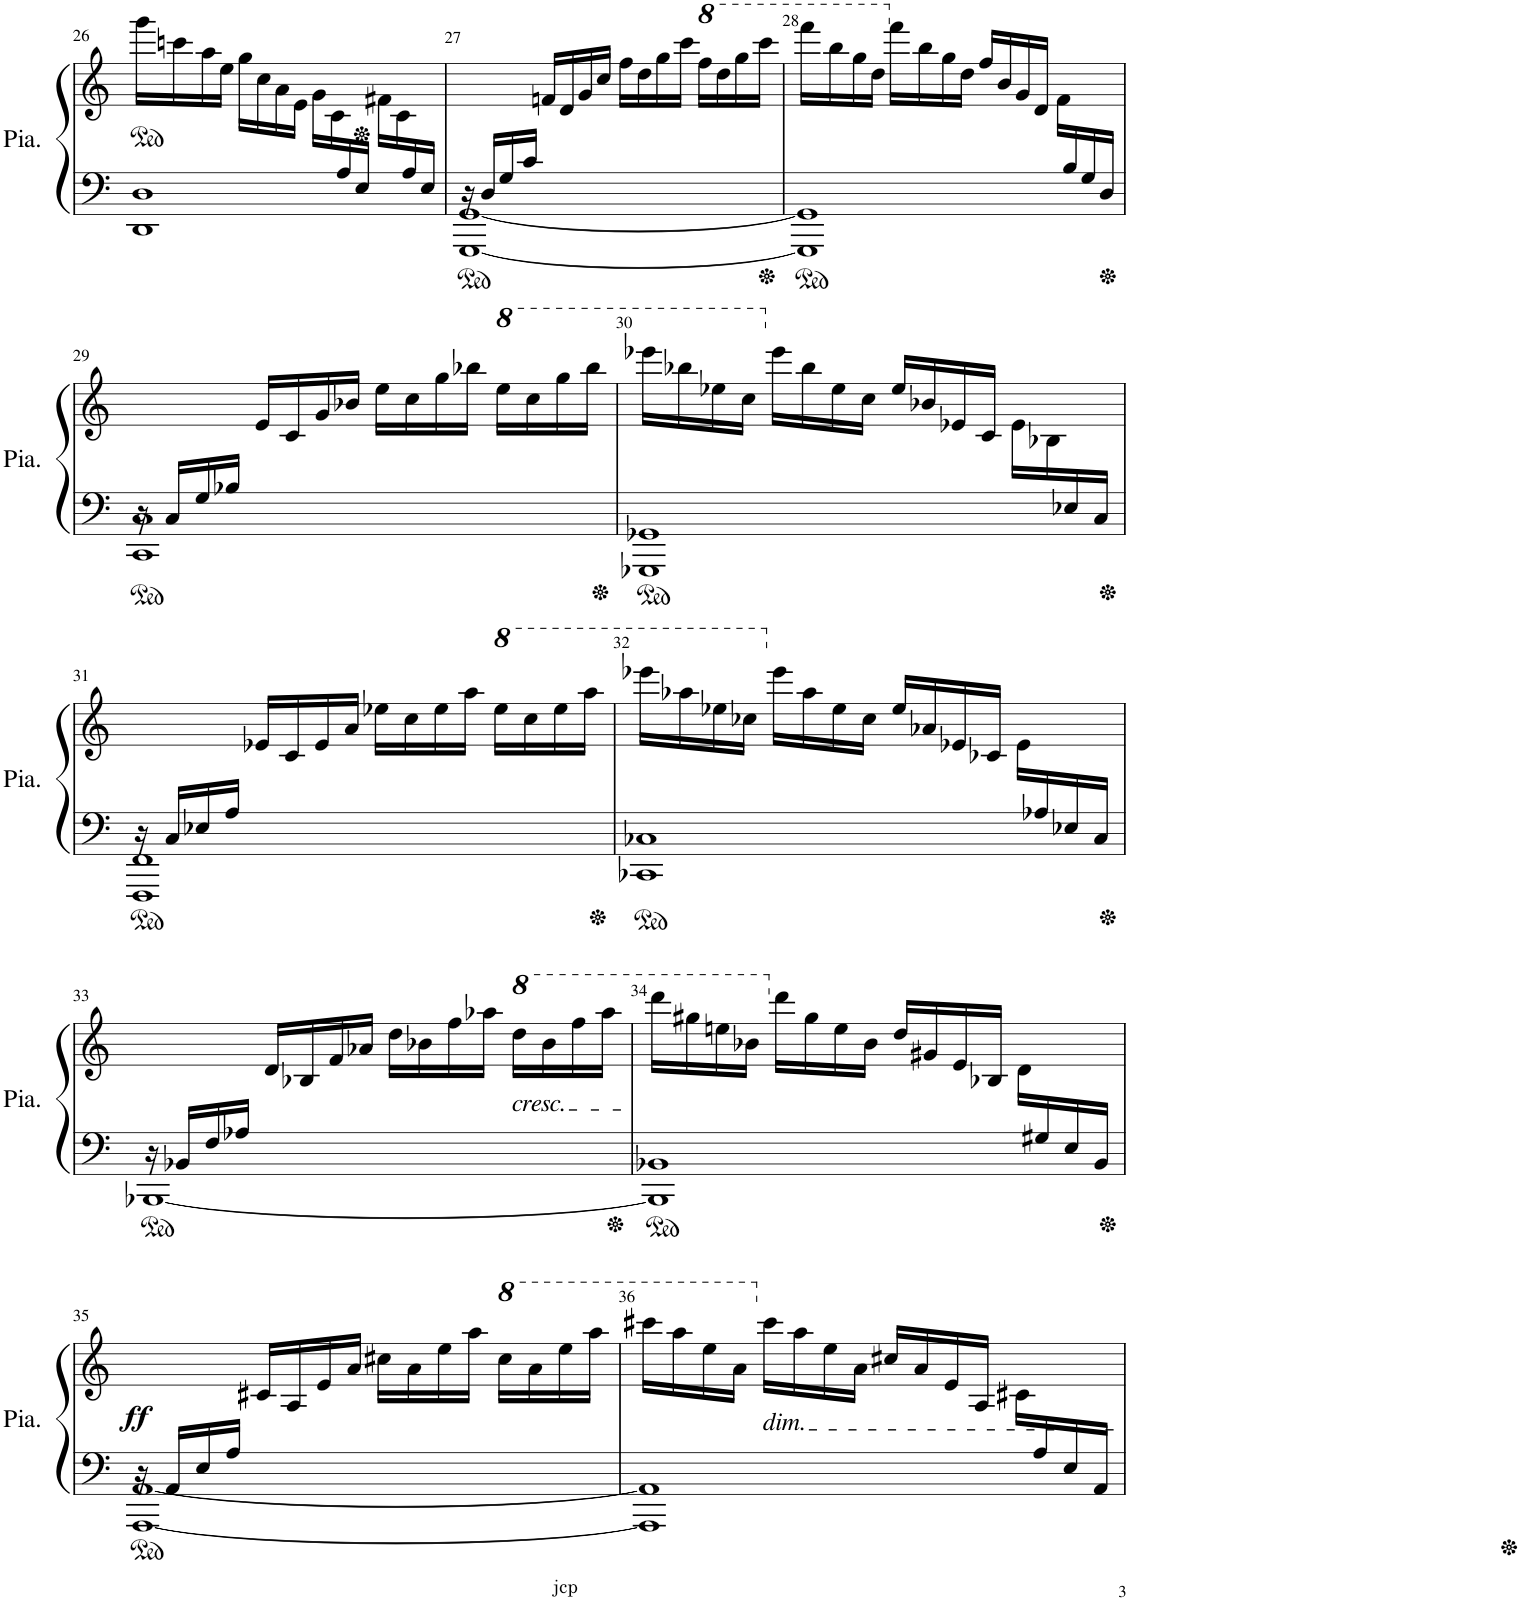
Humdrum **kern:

**kern	**kern	**dynam
*part1	*part1	*part1
*staff2	*staff1	*staff1/2
*I"Piano	*	*
*I'Pia.	*	*
!!LO:PB:g=z
*clefF4	*clefG2	*
*k[]	*k[]	*
*M4/4	*M4/4	*
*met(c)	*met(c)	*
=26	=26	=26
*^	*	*
*	*	*ped	*
8ryy	1DD 1D	16ggg\LL	.
.	.	16cccn\	.
.	.	16aa\	.
.	.	16ee\JJ	.
.	.	16gg\LL	.
.	.	16cc\	.
.	.	16a\	.
.	.	16e\JJ	.
.	.	16g\LL	.
.	.	16c\	.
16A/	.	8ryy	.
16E/JJ	.	.	.
*Xped	*	*	*
8ryy	.	16f#X\LL	.
.	.	16c\	.
16A/	.	8ryy	.
16E/JJ	.	.	.
=27	=27	=27	=27
16ryy	[1GGG [<1GG	16r	.
16D/LL	.	8.ryy	.
16G/	.	.	.
16c/JJ	.	.	.
2.ryy	.	16fn/LL	.
.	.	16d/	.
.	.	16g/	.
.	.	16cc/JJ	.
.	.	16ff\LL	.
.	.	16dd\	.
.	.	16gg\	.
.	.	16ccc\JJ	.
*	*	*8va	*
.	.	16fff\LL	.
.	.	16ddd\	.
.	.	16ggg\	.
.	.	16cccc\JJ	.
=28	=28	=28	=28
16ryy	1GGG] 1GG]	16ffff\LL	.
.	.	16bbb\	.
.	.	16ggg\	.
.	.	16ddd\JJ	.
*	*	*X8va	*
.	.	16fff\LL	.
.	.	16bb\	.
.	.	16gg\	.
.	.	16dd\JJ	.
.	.	16ff/LL	.
.	.	16b/	.
.	.	16g/	.
.	.	16d/JJ	.
.	.	16f\LL	.
16B/	.	8.ryy	.
16G/	.	.	.
16D/JJ	.	.	.
!!LO:LB:g=z
=29	=29	=29	=29
16ryy	1CC 1C	16r	.
16C/LL	.	8.ryy	.
16G/	.	.	.
16B-X/JJ	.	.	.
2.ryy	.	16e/LL	.
.	.	16c/	.
.	.	16g/	.
.	.	16b-X/JJ	.
.	.	16ee\LL	.
.	.	16cc\	.
.	.	16gg\	.
.	.	16bb-X\JJ	.
*	*	*8va	*
.	.	16eee\LL	.
.	.	16ccc\	.
.	.	16ggg\	.
.	.	16bbb-\JJ	.
=30	=30	=30	=30
2..ryy	1GGG-X 1GG-X	16eeee-X\LL	.
.	.	16bbb-X\	.
.	.	16eee-X\	.
.	.	16ccc\JJ	.
*	*	*X8va	*
.	.	16eee-\LL	.
.	.	16bb-\	.
.	.	16ee-\	.
.	.	16cc\JJ	.
.	.	16ee-/LL	.
.	.	16b-X/	.
.	.	16e-X/	.
.	.	16c/JJ	.
.	.	16e-\LL	.
.	.	16B-X\	.
16E-X/	.	8ryy	.
16C/JJ	.	.	.
!!LO:LB:g=z
=31	=31	=31	=31
16ryy	1FFF 1FF	16r	.
16C/LL	.	8.ryy	.
16E-X/	.	.	.
16A/JJ	.	.	.
2.ryy	.	16e-X/LL	.
.	.	16c/	.
.	.	16e-/	.
.	.	16a/JJ	.
.	.	16ee-X\LL	.
.	.	16cc\	.
.	.	16ee-\	.
.	.	16aa\JJ	.
*	*	*8va	*
.	.	16eee-\LL	.
.	.	16ccc\	.
.	.	16eee-\	.
.	.	16aaa\JJ	.
=32	=32	=32	=32
16ryy	1CC-X 1C-X	16eeee-X\LL	.
.	.	16aaa-X\	.
.	.	16eee-X\	.
.	.	16ccc-X\JJ	.
*	*	*X8va	*
.	.	16eee-\LL	.
.	.	16aa-\	.
.	.	16ee-\	.
.	.	16cc-\JJ	.
.	.	16ee-/LL	.
.	.	16a-X/	.
.	.	16e-X/	.
.	.	16c-X/JJ	.
.	.	16e-\LL	.
16A-X/	.	8.ryy	.
16E-X/	.	.	.
16C-/JJ	.	.	.
!!LO:LB:g=z
=33	=33	=33	=33
16ryy	[1BBB-X	16r	.
16BB-X/LL	.	8.ryy	.
16F/	.	.	.
16A-X/JJ	.	.	.
2.ryy	.	16d/LL	.
.	.	16B-X/	.
.	.	16f/	.
.	.	16a-X/JJ	.
.	.	16dd\LL	.
.	.	16b-X\	.
.	.	16ff\	.
.	.	16aa-X\JJ	.
!	!	!LO:TX:b:i:t=cresc.	!
.	.	16ddd\LL	.
*	*	*8va	*
.	.	16bb-\	.
.	.	16fff\	.
.	.	16aaa-\JJ	.
=34	=34	=34	=34
16ryy	1BBB-] 1BB-X	16dddd\LL	.
.	.	16ggg#X\	.
.	.	16eeen\	.
.	.	16bb-X\JJ	.
*	*	*X8va	*
.	.	16ddd\LL	.
.	.	16gg#\	.
.	.	16ee\	.
.	.	16b-\JJ	.
.	.	16dd/LL	.
.	.	16g#X/	.
.	.	16e/	.
.	.	16B-X/JJ	.
.	.	16d\LL	.
16G#X/	.	8.ryy	.
16E/	.	.	.
16BB-/JJ	.	.	.
!!LO:LB:g=z
=35	=35	=35	=35
!	!	!	!LO:DY:b
16ryy	[1AAA [<1AA	16r	ff
16AA/LL	.	8.ryy	.
16E/	.	.	.
16A/JJ	.	.	.
2.ryy	.	16c#X/LL	.
.	.	16A/	.
.	.	16e/	.
.	.	16a/JJ	.
.	.	16cc#X\LL	.
.	.	16a\	.
.	.	16ee\	.
.	.	16aa\JJ	.
*	*	*8va	*
.	.	16ccc#\LL	.
.	.	16aa\	.
.	.	16eee\	.
.	.	16aaa\JJ	.
=36	=36	=36	=36
16ryy	1AAA] 1AA]	16cccc#X\LL	.
.	.	16aaa\	.
.	.	16eee\	.
.	.	16aa\JJ	.
*	*	*X8va	*
!	!	!LO:TX:b:i:t=dim.	!
.	.	16ccc#\LL	.
.	.	16aa\	.
.	.	16ee\	.
.	.	16a\JJ	.
.	.	16cc#X/LL	.
.	.	16a/	.
.	.	16e/	.
.	.	16A/JJ	.
.	.	16c#X\LL	.
16A/	.	8.ryy	.
16E/	.	.	.
16AA/JJ	.	.	.
*v	*v	*	*
=	=	=
*-	*-	*-
